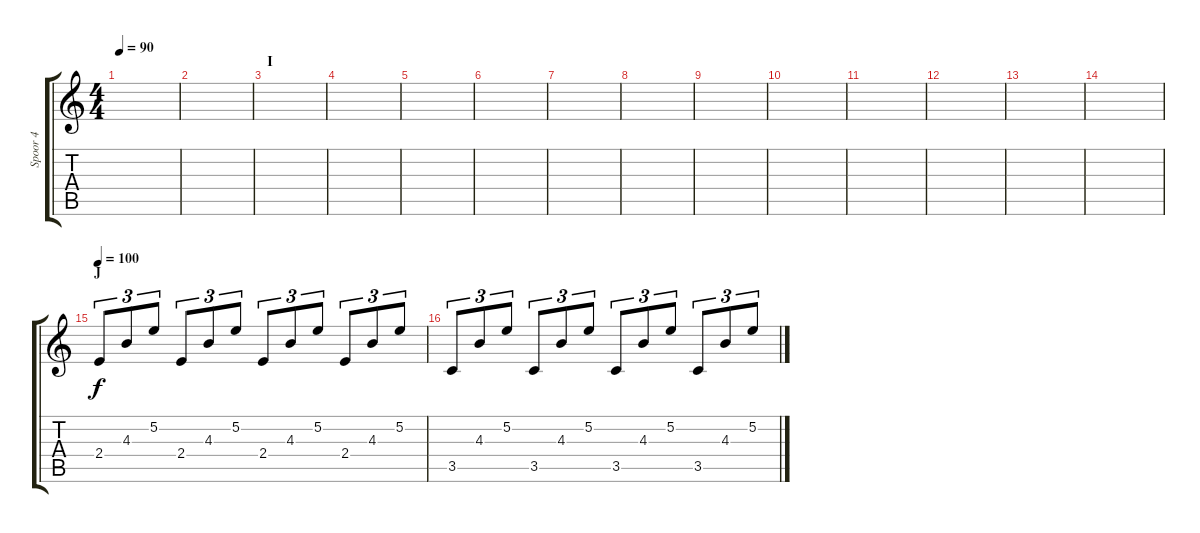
\track ("Spoor 4" "Spoor 4") {instrument acousticguitarsteel}
\staff {score tabs}
\tuning (E4 B3 G3 D3 A2 E2) {hide}
\ts (4 4)
\tempo 90
\clef g2
\ks c
|
|
\section ("" "I")
|
|
|
|
|
|
|
|
|
|
|
|
\section ("" "J")
\tempo 100
2.4.8{tu (3 2)} 4.3.8{tu (3 2)} 5.2.8{tu (3 2)} 2.4.8{tu (3 2)} 4.3.8{tu (3 2)} 5.2.8{tu (3 2)} 2.4.8{tu (3 2)} 4.3.8{tu (3 2)} 5.2.8{tu (3 2)} 2.4.8{tu (3 2)} 4.3.8{tu (3 2)} 5.2.8{tu (3 2)} |
3.5.8{tu (3 2)} 4.3.8{tu (3 2)} 5.2.8{tu (3 2)} 3.5.8{tu (3 2)} 4.3.8{tu (3 2)} 5.2.8{tu (3 2)} 3.5.8{tu (3 2)} 4.3.8{tu (3 2)} 5.2.8{tu (3 2)} 3.5.8{tu (3 2)} 4.3.8{tu (3 2)} 5.2.8{tu (3 2)}
